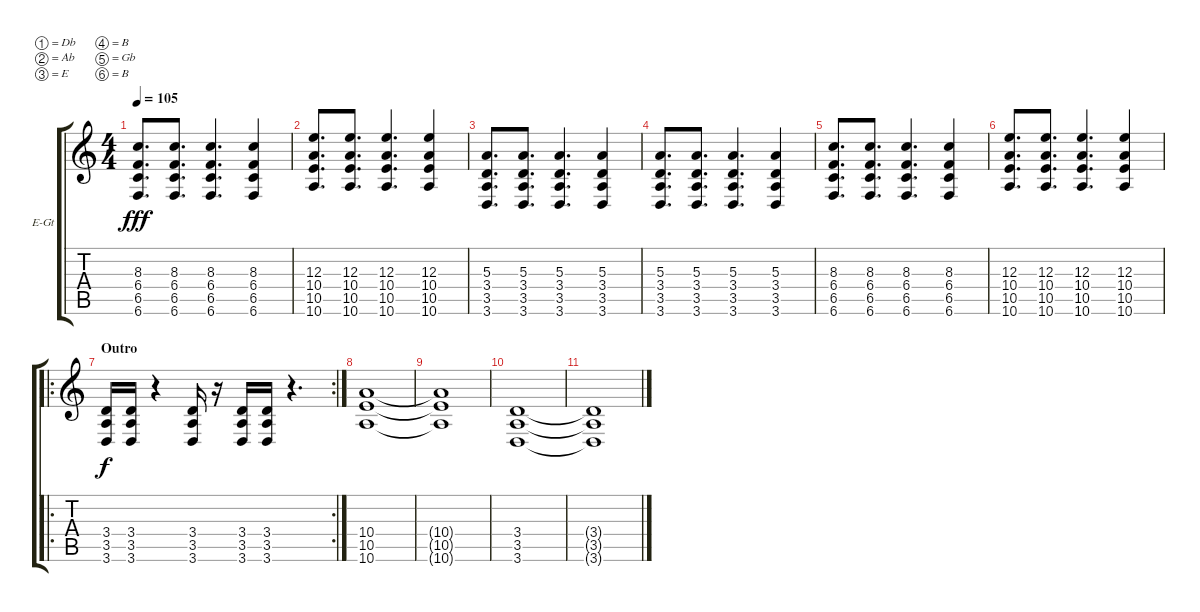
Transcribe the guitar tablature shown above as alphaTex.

\defaultSystemsLayout 4
\bracketExtendMode groupsimilarinstruments
\firstSystemTrackNameOrientation horizontal
\otherSystemsTrackNameOrientation horizontal
\track ("Electric Guitar" "E-Gt") {instrument distortionguitar}
\staff {score tabs}
\tuning (Db4 Ab3 E3 B2 Gb2 B1)
\ts (4 4)
\tempo 105
\clef g2
\ks c
(6.6 6.5 6.4 8.3).8{d dy fff} (6.6 6.5 6.4 8.3).8{d} (6.6 6.5 6.4 8.3).4{d} (6.6 6.5 6.4 8.3).4 |
(10.6 10.5 10.4 12.3).8{d} (10.6 10.5 10.4 12.3).8{d} (10.6 10.5 10.4 12.3).4{d} (10.6 10.5 10.4 12.3).4 |
(3.6 3.5 3.4 5.3).8{d} (3.6 3.5 3.4 5.3).8{d} (3.6 3.5 3.4 5.3).4{d} (3.6 3.5 3.4 5.3).4 |
(3.6 3.5 3.4 5.3).8{d} (3.6 3.5 3.4 5.3).8{d} (3.6 3.5 3.4 5.3).4{d} (3.6 3.5 3.4 5.3).4 |
(6.6 6.5 6.4 8.3).8{d} (6.6 6.5 6.4 8.3).8{d} (6.6 6.5 6.4 8.3).4{d} (6.6 6.5 6.4 8.3).4 |
(10.6 10.5 10.4 12.3).8{d} (10.6 10.5 10.4 12.3).8{d} (10.6 10.5 10.4 12.3).4{d} (10.6 10.5 10.4 12.3).4 |
\ro
\rc 2
\section ("" "Outro")
(3.6 3.5 3.4).16{dy f} (3.6 3.5 3.4).16 r.4 (3.6 3.5 3.4).16 r.16 (3.6 3.4 3.5).16 (3.6 3.5 3.4).16 r.4{d} |
(10.6 10.5 10.4).1 |
(10.6{t} 10.5{t} 10.4{t}).1 |
(3.6 3.5 3.4).1 |
(3.4{t} 3.5{t} 3.6{t}).1
